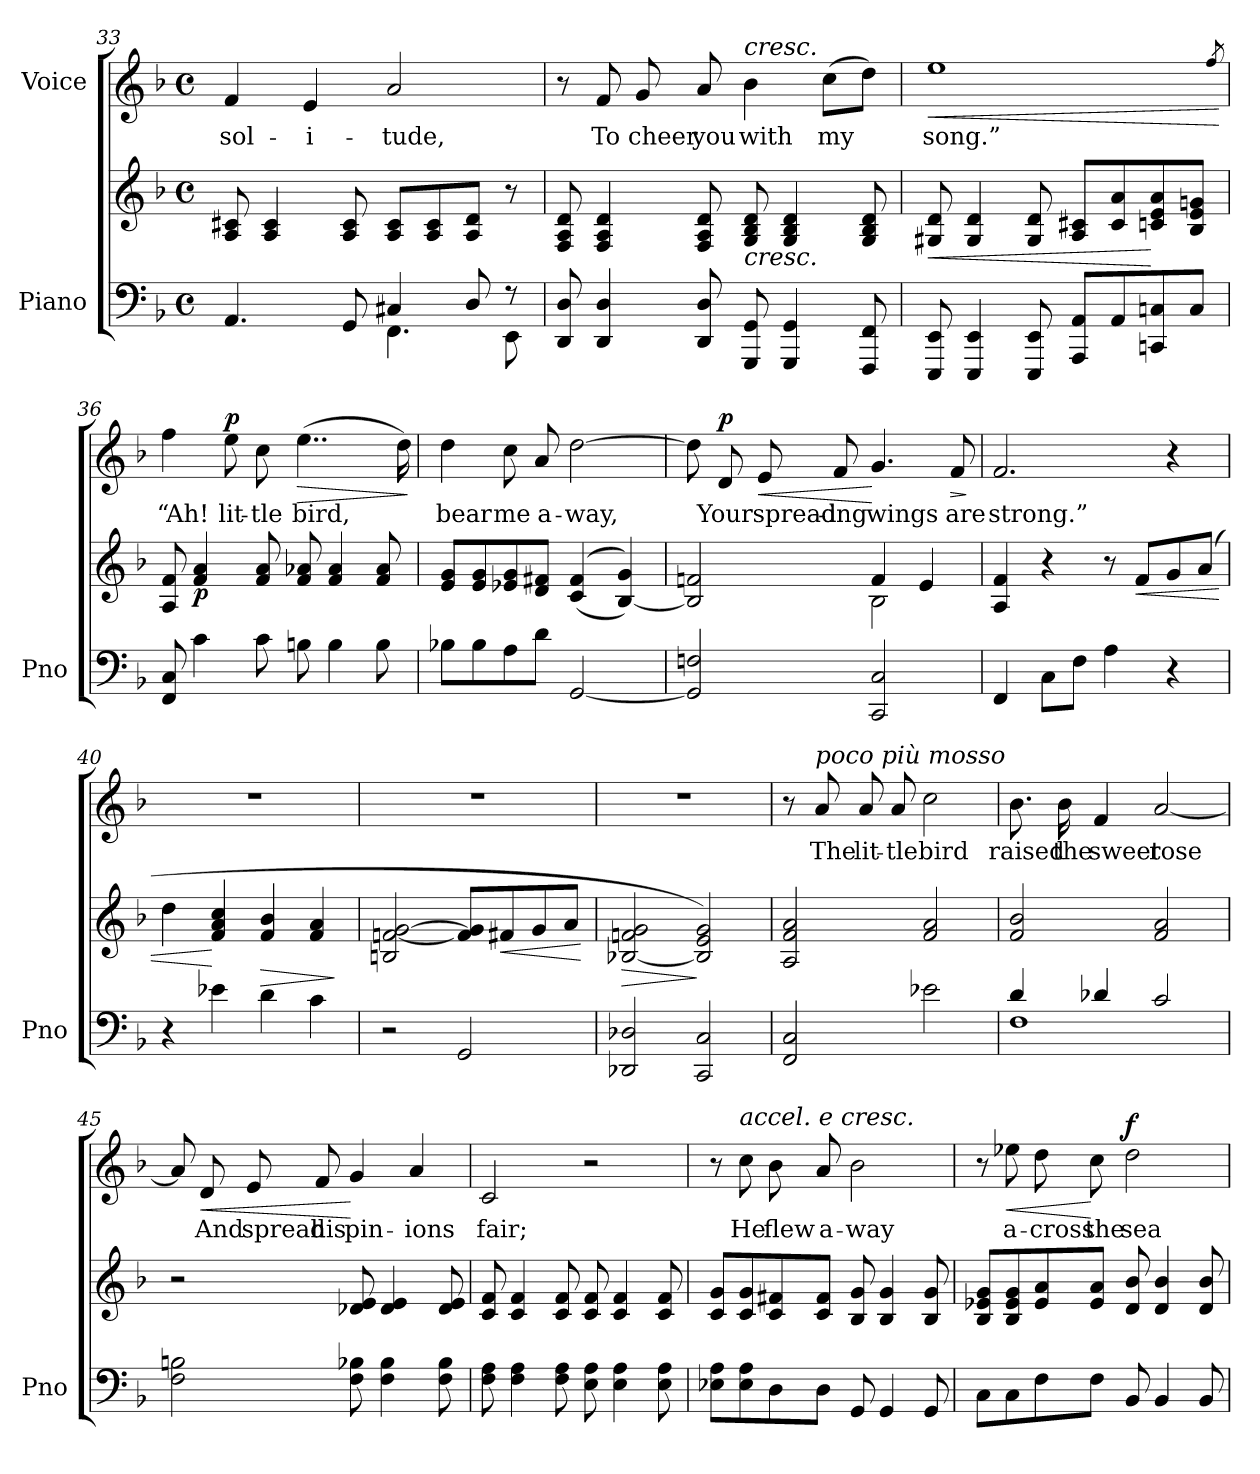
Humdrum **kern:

**kern	**kern	**dynam	**kern	**text	**dynam
*part2	*part2	*part2	*part1	*part1	*part1
*staff3	*staff2	*staff2/3	*staff1	*staff1	*staff1
*I"Piano	*	*	*I"Voice	*	*
*I'Pno	*	*	*	*	*
*clefF4	*clefG2	*	*clefG2	*	*
*k[b-]	*k[b-]	*	*k[b-]	*	*
*M4/4	*M4/4	*	*M4/4	*	*
*met(c)	*met(c)	*	*met(c)	*	*
=33	=33	=33	=33	=33	=33
*^	*	*	*	*	*
4.AA/	2ryy	8A/ 8c#X/	.	4f/	sol-	.
.	.	4A/ 4c#/	.	.	.	.
.	.	.	.	4e/	-i-	.
8GG/	.	8A/ 8c#/	.	.	.	.
4C#X/	4.FF\	8A/ 8c#/L	.	2a/	-tude,	.
.	.	8A/ 8c#/	.	.	.	.
8D/	.	8A/ 8d/J	.	.	.	.
8r	8EE\	8r	.	.	.	.
*v	*v	*	*	*	*	*
=34	=34	=34	=34	=34	=34
8DD/ 8D/	8F/ 8A/ 8d/	.	8r	.	.
4DD/ 4D/	4F/ 4A/ 4d/	.	8f/	To	.
.	.	.	8g/	cheer	.
8DD/ 8D/	8F/ 8A/ 8d/	.	8a/	you	.
!	!	!	!LO:TX:a:i:t=cresc.	!	!
!	!LO:TX:b:i:t=cresc.	!	!	!	!
8GGG/ 8GG/	8G/ 8B-/ 8d/	.	4b-\	with	.
4GGG/ 4GG/	4G/ 4B-/ 4d/	.	.	.	.
.	.	.	(8cc\L	my	.
8FFF/ 8FF/	8G/ 8B-/ 8d/	.	8dd\J)	.	.
=35	=35	=35	=35	=35	=35
!	!	!LO:HP:b	!	!	!LO:HP:b
8EEE/ 8EE/	8G#X/ 8d/	<	1ee	song.”	<
4EEE/ 4EE/	4G#/ 4d/	.	.	.	.
8EEE/ 8EE/	8G#/ 8d/	.	.	.	.
8AAA/ 8AA/L	8A/ 8c#X/L	.	.	.	.
8AA/	8c#/ 8a/	.	.	.	.
8CCn/ 8Cn/	8cn/ 8e/ 8a/	[	.	.	.
8C/J	8B-/ 8e/ 8gn/J	.	.	.	.
.	.	.	8qff/	.	.
.	.	.	.	.	[
=36	=36	=36	=36	=36	=36
!	!	!LO:DY:b	!	!	!
!	!	!LO:DY:n=1:b	!	!	!LO:DY:a
!	!	!	!	!	!LO:DY:n=1:a
8FF/ 8C/	8A/ 8f/	f other-dynamics	4ff\	“Ah!	f other-dynamics
!	!	!LO:DY:n=2:b	!	!	!
4c\	4f/ 4a/	p	.	.	.
!	!	!	!	!	!LO:DY:n=2:a
.	.	.	8ee\	lit-	p
8c\	8f/ 8a/	.	8cc\	-tle	.
!	!	!	!	!	!LO:HP:b
8Bn\	8f/ 8a-X/	.	(4..ee\	bird,	>
4B\	4f/ 4a-/	.	.	.	.
8B\	8f/ 8a-/	.	.	.	.
.	.	.	16dd\)	.	.
.	.	.	.	.	]
=37	=37	=37	=37	=37	=37
8B-X\L	8e/ 8g/L	.	4dd\	bear	.
8B-\	8e/ 8g/	.	.	.	.
8A\	8e-X/ 8g/	.	8cc\	me	.
8d\J	8d/ 8f#X/J	.	8a/	a-	.
[2GG/	(>(4c/ 4f#/	.	[2dd\	-way,	.
.	[4B-/ 4g/))	.	.	.	.
=38	=38	=38	=38	=38	=38
*	*^	*	*	*	*
2GG/] 2Fn/	2B-/] 2fn/	2ryy	.	8dd\]	.	.
!	!	!	!	!	!	!LO:DY:a
.	.	.	.	8d/	Your	p
!	!	!	!	!	!	!LO:HP:b
.	.	.	.	8e/	spread-	<
.	.	.	.	8f/	-ing	.
2CC/ 2C/	4f/	2B-\	.	4.g/	wings	[
.	4e/	.	.	.	.	.
!	!	!	!	!	!	!LO:HP:b
.	.	.	.	8f/	are	>
*	*v	*v	*	*	*	*
.	.	.	.	.	]
=39	=39	=39	=39	=39	=39
(>4FF/	4A/ 4f/	.	2.f/	strong.”	.
8C\L	4r	.	.	.	.
8F\J	.	.	.	.	.
4A\	8r	.	.	.	.
!	!	!LO:HP:b	!	!	!
.	8f/L	<	.	.	.
4r	8g/	.	4r	.	.
.	(8a/J	.	.	.	.
=40	=40	=40	=40	=40	=40
4r	4dd\	.	1r	.	.
4e-X\	4f/ 4a/ 4cc/	[	.	.	.
!	!	!LO:HP:b	!	!	!
4d\	4f/ 4b-/	>	.	.	.
4c\	4f/ 4a/	.	.	.	.
.	.	]	.	.	.
=41	=41	=41	=41	=41	=41
2r	2Bn/ [2fn/ [2g/	.	1r	.	.
2GG/	8f/] 8g/]L	.	.	.	.
!	!	!LO:HP:b	!	!	!
.	8f#X/	<	.	.	.
.	8g/	.	.	.	.
.	8a/J	.	.	.	.
.	.	[	.	.	.
=42	=42	=42	=42	=42	=42
!	!	!LO:HP:b	!	!	!
2DD-X/ 2D-X/	[2B-X/ 2fn/ 2g/	>	1r	.	.
2CC/ 2C/	2B-/] 2e/ 2g/)	]	.	.	.
=43	=43	=43	=43	=43	=43
2FF/ 2C/	2A/ 2f/ 2a/	.	8r	.	.
!	!	!	!LO:TX:i:t=poco più mosso	!	!
.	.	.	8a/	The	.
.	.	.	8a/	lit-	.
.	.	.	8a/	-tle	.
2e-X\	2f/ 2a/	.	2cc\	bird	.
=44	=44	=44	=44	=44	=44
*^	*	*	*	*	*
4d/	1F	2f/ 2b-/	.	8.b-\	raised	.
.	.	.	.	16b-\	the	.
4d-X/	.	.	.	4f/	sweet	.
2c/	.	2f/ 2a/	.	[2a/	rose	.
*v	*v	*	*	*	*	*
=45	=45	=45	=45	=45	=45
2F\ 2Bn\	2r	.	8a/]	.	.
!	!	!	!	!	!LO:HP:b
.	.	.	8d/	And	<
.	.	.	8e/	spread	.
.	.	.	8f/	his	.
8F\ 8B-X\	8d-X/ 8e/	.	4g/	pin-	[
4F\ 4B-\	4d-/ 4e/	.	.	.	.
.	.	.	4a/	-ions	.
8F\ 8B-\	8d-/ 8e/	.	.	.	.
=46	=46	=46	=46	=46	=46
8F\ 8A\	8c/ 8f/	.	2c/	fair;	.
4F\ 4A\	4c/ 4f/	.	.	.	.
8F\ 8A\	8c/ 8f/	.	.	.	.
8E\ 8A\	8c/ 8f/	.	2r	.	.
4E\ 4A\	4c/ 4f/	.	.	.	.
8E\ 8A\	8c/ 8f/	.	.	.	.
=47	=47	=47	=47	=47	=47
8E-X\ 8A\L	8c/ 8g/L	.	8r	.	.
!	!	!	!LO:TX:i:t=accel. e cresc.	!	!
8E-\ 8A\	8c/ 8g/	.	8cc\	He	.
8D\	8c/ 8f#X/	.	8b-\	flew	.
8D\J	8c/ 8f#/J	.	8a/	a-	.
8GG/	8B-/ 8g/	.	2b-\	-way	.
4GG/	4B-/ 4g/	.	.	.	.
8GG/	8B-/ 8g/	.	.	.	.
=48	=48	=48	=48	=48	=48
8C\L	8B-/ 8e-X/ 8g/L	.	8r	.	.
!	!	!	!	!	!LO:HP:b
8C\	8B-/ 8e-/ 8g/	.	8ee-X\	a-	<
8F\	8e-/ 8a/	.	8dd\	-cross	.
8F\J	8e-/ 8a/J	.	8cc\	the	[
!	!	!	!	!	!LO:DY:a
8BB-/	8d/ 8b-/	.	2dd\	sea	f
4BB-/	4d/ 4b-/	.	.	.	.
8BB-/	8d/ 8b-/	.	.	.	.
=	=	=	=	=	=
*-	*-	*-	*-	*-	*-
